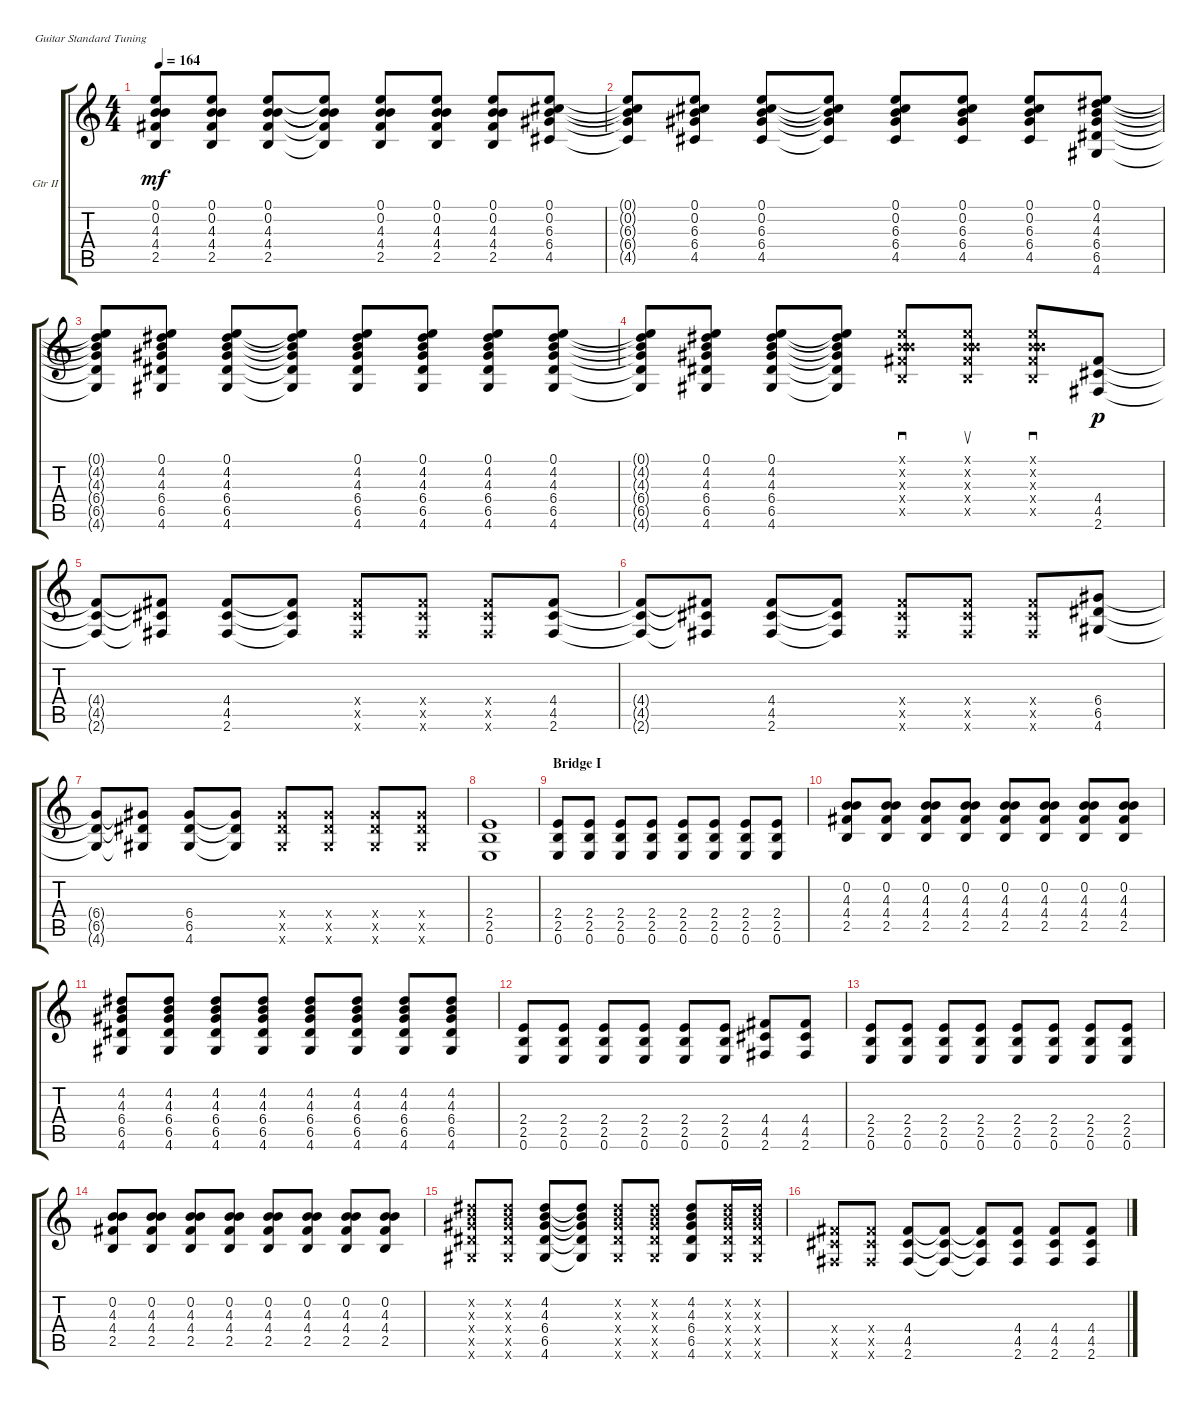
\defaultSystemsLayout 4
\bracketExtendMode groupsimilarinstruments
\firstSystemTrackNameOrientation horizontal
\otherSystemsTrackNameOrientation horizontal
\track ("Guitar II" "Gtr II") {instrument distortionguitar}
\staff {score tabs}
\tuning (E4 B3 G3 D3 A2 E2)
\ts (4 4)
\tempo 164
\clef g2
\ks c
(2.5{t} 4.4{t} 4.3{t} 0.2{t} 0.1{t}).8{dy mf} (2.5 4.4 4.3 0.2 0.1).8 (2.5 4.4 4.3 0.2 0.1).8 (2.5{t} 4.4{t} 4.3{t} 0.1{t} 0.2{t}).8 (2.5 4.4 4.3 0.2 0.1).8 (2.5 4.4 4.3 0.2 0.1).8 (2.5 4.4 4.3 0.2 0.1).8 (4.5 6.4 6.3 0.2 0.1).8 |
(0.1{t} 0.2{t} 6.3{t} 6.4{t} 4.5{t}).8 (4.5 6.4 6.3 0.2 0.1).8 (4.5 6.4 6.3 0.2 0.1).8 (0.1{t} 0.2{t} 6.3{t} 6.4{t} 4.5{t}).8 (4.5 6.4 6.3 0.2 0.1).8 (4.5 6.4 6.3 0.2 0.1).8 (4.5 6.4 6.3 0.2 0.1).8 (4.6 6.5 6.4 4.2 4.3 0.1).8 |
(4.2{t} 4.3{t} 6.4{t} 6.5{t} 4.6{t} 0.1{t}).8 (4.2 4.3 6.4 6.5 4.6 0.1).8 (4.2 4.3 6.4 6.5 4.6 0.1).8 (4.2{t} 4.3{t} 6.4{t} 6.5{t} 4.6{t} 0.1{t}).8 (4.2 4.3 6.4 6.5 4.6 0.1).8 (4.2 4.3 6.4 6.5 4.6 0.1).8 (4.2 4.3 6.4 6.5 4.6 0.1).8 (4.2 4.3 6.4 6.5 4.6 0.1).8 |
(4.6{t} 6.5{t} 6.4{t} 4.3{t} 4.2{t} 0.1{t}).8 (4.2 4.3 6.4 6.5 4.6 0.1).8 (4.2 4.3 6.4 6.5 4.6 0.1).8 (4.2{t} 4.3{t} 6.4{t} 6.5{t} 4.6{t} 0.1{t}).8 (2.5{x} 4.4{x} 4.3{x} 0.1{x} 0.2{x}).8{sd} (2.5{x} 4.4{x} 4.3{x} 0.1{x} 0.2{x}).8{su} (2.5{x} 4.4{x} 4.3{x} 0.1{x} 0.2{x}).8{sd} (2.6 4.5 4.4).8{dy p} |
(4.4{t} 4.5{t} 2.6{t}).8 (2.6{t} 4.5{t} 4.4{t}).8 (4.4 4.5 2.6).8 (2.6{t} 4.5{t} 4.4{t}).8 (4.4{x} 4.5{x} 2.6{x}).8 (4.4{x} 4.5{x} 2.6{x}).8 (4.4{x} 4.5{x} 2.6{x}).8 (4.4 4.5 2.6).8 |
(2.6{t} 4.5{t} 4.4{t}).8 (2.6{t} 4.5{t} 4.4{t}).8 (4.4 4.5 2.6).8 (2.6{t} 4.5{t} 4.4{t}).8 (4.4{x} 4.5{x} 2.6{x}).8 (4.4{x} 4.5{x} 2.6{x}).8 (4.4{x} 4.5{x} 2.6{x}).8 (6.4 6.5 4.6).8 |
(4.6{t} 6.5{t} 6.4{t}).8 (6.4{t} 6.5{t} 4.6{t}).8 (4.6 6.5 6.4).8 (4.6{t} 6.5{t} 6.4{t}).8 (4.6{x} 6.5{x} 6.4{x}).8 (4.6{x} 6.5{x} 6.4{x}).8 (4.6{x} 6.5{x} 6.4{x}).8 (4.6{x} 6.5{x} 6.4{x}).8 |
(0.6 2.5 2.4).1 |
\section ("" "Bridge I")
(0.6 2.5 2.4).8 (0.6 2.5 2.4).8 (0.6 2.5 2.4).8 (0.6 2.5 2.4).8 (0.6 2.5 2.4).8 (0.6 2.5 2.4).8 (0.6 2.5 2.4).8 (0.6 2.5 2.4).8 |
(2.5 4.4 4.3 0.2).8 (2.5 4.4 4.3 0.2).8 (2.5 4.4 4.3 0.2).8 (2.5 4.4 4.3 0.2).8 (2.5 4.4 4.3 0.2).8 (2.5 4.4 4.3 0.2).8 (2.5 4.4 4.3 0.2).8 (2.5 4.4 4.3 0.2).8 |
(4.6 6.5 6.4 4.3 4.2).8 (4.6 6.5 6.4 4.3 4.2).8 (4.6 6.5 6.4 4.3 4.2).8 (4.6 6.5 6.4 4.3 4.2).8 (4.6 6.5 6.4 4.3 4.2).8 (4.6 6.5 6.4 4.3 4.2).8 (4.6 6.5 6.4 4.3 4.2).8 (4.6 6.5 6.4 4.3 4.2).8 |
(0.6 2.5 2.4).8 (0.6 2.5 2.4).8 (0.6 2.5 2.4).8 (0.6 2.5 2.4).8 (0.6 2.5 2.4).8 (0.6 2.5 2.4).8 (2.6 4.5 4.4).8 (2.6 4.5 4.4).8 |
(0.6 2.5 2.4).8 (0.6 2.5 2.4).8 (0.6 2.5 2.4).8 (0.6 2.5 2.4).8 (0.6 2.5 2.4).8 (0.6 2.5 2.4).8 (0.6 2.5 2.4).8 (0.6 2.5 2.4).8 |
(2.5 4.4 4.3 0.2).8 (2.5 4.4 4.3 0.2).8 (2.5 4.4 4.3 0.2).8 (2.5 4.4 4.3 0.2).8 (2.5 4.4 4.3 0.2).8 (2.5 4.4 4.3 0.2).8 (2.5 4.4 4.3 0.2).8 (2.5 4.4 4.3 0.2).8 |
(4.6{x} 6.5{x} 6.4{x} 4.3{x} 4.2{x}).8 (4.6{x} 6.5{x} 6.4{x} 4.3{x} 4.2{x}).8 (4.6 6.5 6.4 4.3 4.2).8 (4.6{t} 6.5{t} 6.4{t} 4.3{t} 4.2{t}).8 (4.6{x} 6.5{x} 6.4{x} 4.3{x} 4.2{x}).8 (4.6{x} 6.5{x} 6.4{x} 4.3{x} 4.2{x}).8 (4.6 6.5 6.4 4.3 4.2).8 (4.6{x} 6.5{x} 6.4{x} 4.3{x} 4.2{x}).16 (4.6{x} 6.5{x} 6.4{x} 4.3{x} 4.2{x}).16 |
(2.6{x} 4.5{x} 4.4{x}).8 (2.6{x} 4.5{x} 4.4{x}).8 (2.6 4.5 4.4).8 (2.6{t} 4.5{t} 4.4{t}).8 (2.6{t} 4.5{t} 4.4{t}).8 (2.6 4.5 4.4).8 (2.6 4.5 4.4).8 (2.6 4.5 4.4).8
